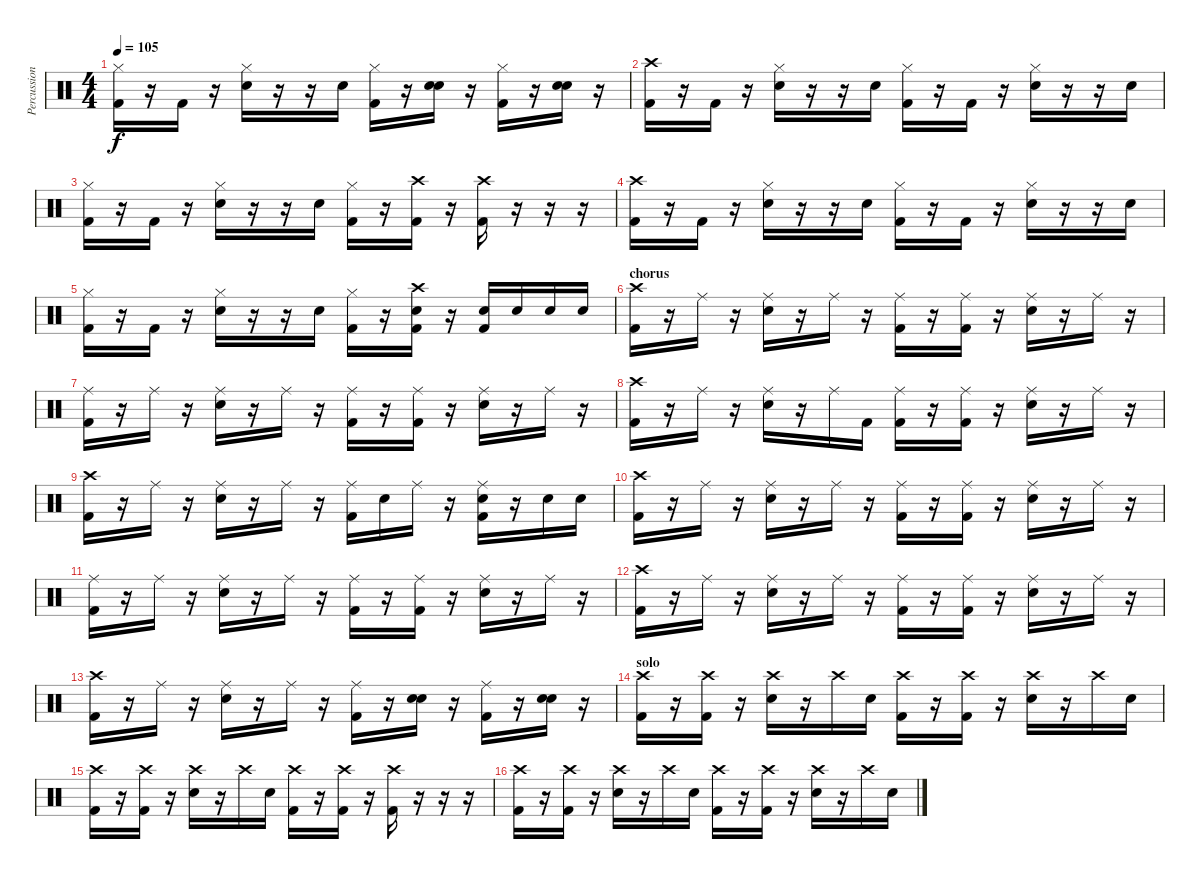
\track ("Percussion" "Percussion") {instrument percussion}
\staff {score}
\articulation defaults
\ts (4 4)
\tempo 105
\clef neutral
\ks c
("Hi-Hat (closed)" "Kick (hit) 2").16{dy f} r.16 "Kick (hit) 2".16 r.16 ("Electric Snare (hit)" "Hi-Hat (closed)").16 r.16 r.16 "Electric Snare (hit)".16 ("Hi-Hat (closed)" "Kick (hit) 2").16 r.16 ("Electric Snare (hit)" "Electric Snare (hit)").16 r.16 ("Hi-Hat (closed)" "Kick (hit) 2").16 r.16 ("Electric Snare (hit)" "Electric Snare (hit)").16 r.16 |
("Crash high (hit)" "Kick (hit) 2").16 r.16 "Kick (hit) 2".16 r.16 ("Electric Snare (hit)" "Hi-Hat (closed)").16 r.16 r.16 "Electric Snare (hit)".16 ("Hi-Hat (closed)" "Kick (hit) 2").16 r.16 "Kick (hit) 2".16 r.16 ("Electric Snare (hit)" "Hi-Hat (closed)").16 r.16 r.16 "Electric Snare (hit)".16 |
("Hi-Hat (closed)" "Kick (hit) 2").16 r.16 "Kick (hit) 2".16 r.16 ("Electric Snare (hit)" "Hi-Hat (closed)").16 r.16 r.16 "Electric Snare (hit)".16 ("Hi-Hat (closed)" "Kick (hit) 2").16 r.16 ("Crash high (hit)" "Kick (hit) 2").16 r.16 ("Crash high (hit)" "Kick (hit) 2").16 r.16 r.16 r.16 |
("Crash high (hit)" "Kick (hit) 2").16 r.16 "Kick (hit) 2".16 r.16 ("Electric Snare (hit)" "Hi-Hat (closed)").16 r.16 r.16 "Electric Snare (hit)".16 ("Hi-Hat (closed)" "Kick (hit) 2").16 r.16 "Kick (hit) 2".16 r.16 ("Electric Snare (hit)" "Hi-Hat (closed)").16 r.16 r.16 "Electric Snare (hit)".16 |
("Hi-Hat (closed)" "Kick (hit) 2").16 r.16 "Kick (hit) 2".16 r.16 ("Electric Snare (hit)" "Hi-Hat (closed)").16 r.16 r.16 "Electric Snare (hit)".16 ("Hi-Hat (closed)" "Kick (hit) 2").16 r.16 ("Electric Snare (hit)" "Crash high (hit)" "Kick (hit) 2").16 r.16 ("Electric Snare (hit)" "Kick (hit) 2").16 "Electric Snare (hit)".16 "Electric Snare (hit)".16 "Electric Snare (hit)".16 |
\section ("" "chorus")
("Crash high (hit)" "Kick (hit) 2").16 r.16 "Ride (middle)".16 r.16 ("Electric Snare (hit)" "Ride (middle)").16 r.16 "Ride (middle)".16 r.16 ("Ride (middle)" "Kick (hit) 2").16 r.16 ("Ride (middle)" "Kick (hit) 2").16 r.16 ("Electric Snare (hit)" "Ride (middle)").16 r.16 "Ride (middle)".16 r.16 |
("Ride (middle)" "Kick (hit) 2").16 r.16 "Ride (middle)".16 r.16 ("Electric Snare (hit)" "Ride (middle)").16 r.16 "Ride (middle)".16 r.16 ("Ride (middle)" "Kick (hit) 2").16 r.16 ("Ride (middle)" "Kick (hit) 2").16 r.16 ("Electric Snare (hit)" "Ride (middle)").16 r.16 "Ride (middle)".16 r.16 |
("Crash high (hit)" "Kick (hit) 2").16 r.16 "Ride (middle)".16 r.16 ("Electric Snare (hit)" "Ride (middle)").16 r.16 "Ride (middle)".16 "Kick (hit) 2".16 ("Ride (middle)" "Kick (hit) 2").16 r.16 ("Ride (middle)" "Kick (hit) 2").16 r.16 ("Electric Snare (hit)" "Ride (middle)").16 r.16 "Ride (middle)".16 r.16 |
("Crash high (hit)" "Kick (hit) 2").16 r.16 "Ride (middle)".16 r.16 ("Electric Snare (hit)" "Ride (middle)").16 r.16 "Ride (middle)".16 r.16 ("Ride (middle)" "Kick (hit) 2").16 "Electric Snare (hit)".16 "Ride (middle)".16 r.16 ("Electric Snare (hit)" "Ride (middle)" "Kick (hit) 2").16 r.16 "Electric Snare (hit)".16 "Electric Snare (hit)".16 |
("Crash high (hit)" "Kick (hit) 2").16 r.16 "Ride (middle)".16 r.16 ("Electric Snare (hit)" "Ride (middle)").16 r.16 "Ride (middle)".16 r.16 ("Ride (middle)" "Kick (hit) 2").16 r.16 ("Ride (middle)" "Kick (hit) 2").16 r.16 ("Electric Snare (hit)" "Ride (middle)").16 r.16 "Ride (middle)".16 r.16 |
("Ride (middle)" "Kick (hit) 2").16 r.16 "Ride (middle)".16 r.16 ("Electric Snare (hit)" "Ride (middle)").16 r.16 "Ride (middle)".16 r.16 ("Ride (middle)" "Kick (hit) 2").16 r.16 ("Ride (middle)" "Kick (hit) 2").16 r.16 ("Electric Snare (hit)" "Ride (middle)").16 r.16 "Ride (middle)".16 r.16 |
("Crash high (hit)" "Kick (hit) 2").16 r.16 "Ride (middle)".16 r.16 ("Electric Snare (hit)" "Ride (middle)").16 r.16 "Ride (middle)".16 r.16 ("Ride (middle)" "Kick (hit) 2").16 r.16 ("Ride (middle)" "Kick (hit) 2").16 r.16 ("Electric Snare (hit)" "Ride (middle)").16 r.16 "Ride (middle)".16 r.16 |
("Crash high (hit)" "Kick (hit) 2").16 r.16 "Ride (middle)".16 r.16 ("Electric Snare (hit)" "Ride (middle)").16 r.16 "Ride (middle)".16 r.16 ("Ride (middle)" "Kick (hit) 2").16 r.16 ("Electric Snare (hit)" "Electric Snare (hit)").16 r.16 ("Ride (middle)" "Kick (hit) 2").16 r.16 ("Electric Snare (hit)" "Electric Snare (hit)").16 r.16 |
\section ("" "solo")
("Crash high (hit)" "Kick (hit) 2").16 r.16 ("Crash high (hit)" "Kick (hit) 2").16 r.16 ("Electric Snare (hit)" "Crash high (hit)").16 r.16 "Crash high (hit)".16 "Electric Snare (hit)".16 ("Crash high (hit)" "Kick (hit) 2").16 r.16 ("Crash high (hit)" "Kick (hit) 2").16 r.16 ("Electric Snare (hit)" "Crash high (hit)").16 r.16 "Crash high (hit)".16 "Electric Snare (hit)".16 |
("Crash high (hit)" "Kick (hit) 2").16 r.16 ("Crash high (hit)" "Kick (hit) 2").16 r.16 ("Electric Snare (hit)" "Crash high (hit)").16 r.16 "Crash high (hit)".16 "Electric Snare (hit)".16 ("Crash high (hit)" "Kick (hit) 2").16 r.16 ("Crash high (hit)" "Kick (hit) 2").16 r.16 ("Crash high (hit)" "Kick (hit) 2").16 r.16 r.16 r.16 |
("Crash high (hit)" "Kick (hit) 2").16 r.16 ("Crash high (hit)" "Kick (hit) 2").16 r.16 ("Electric Snare (hit)" "Crash high (hit)").16 r.16 "Crash high (hit)".16 "Electric Snare (hit)".16 ("Crash high (hit)" "Kick (hit) 2").16 r.16 ("Crash high (hit)" "Kick (hit) 2").16 r.16 ("Electric Snare (hit)" "Crash high (hit)").16 r.16 "Crash high (hit)".16 "Electric Snare (hit)".16
